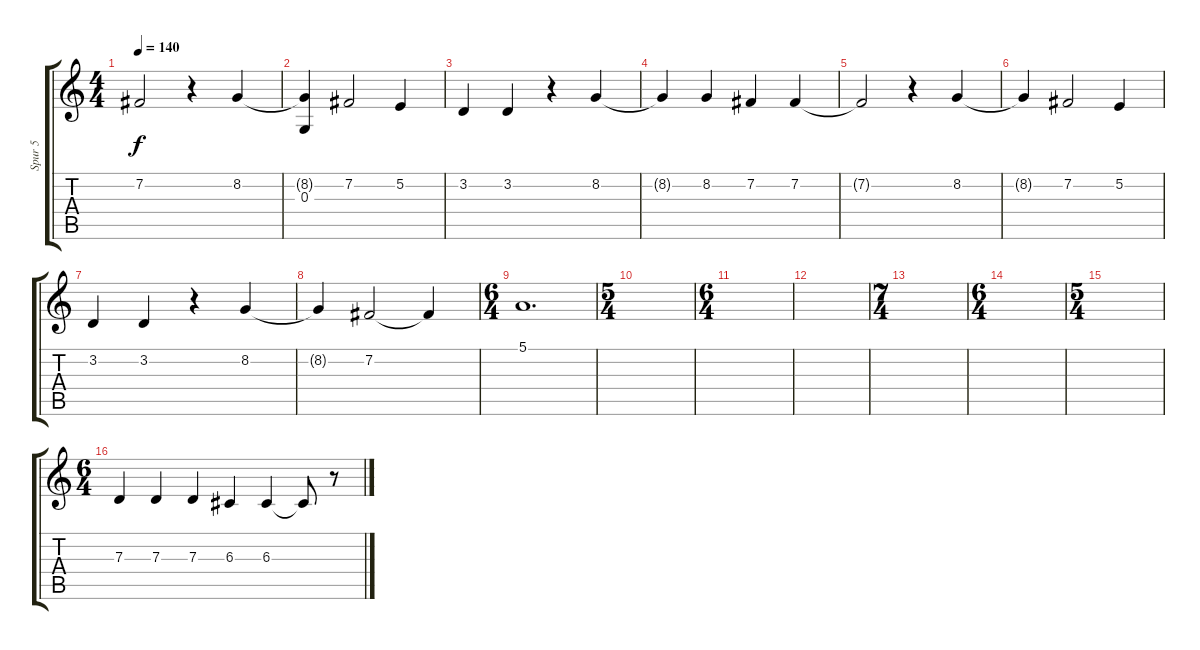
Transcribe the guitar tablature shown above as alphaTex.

\track ("Spur 5" "Spur 5") {instrument lead6voice}
\staff {score tabs}
\tuning (E4 B3 G3 D3 A2 E2) {hide}
\ts (4 4)
\tempo 140
\clef g2
\ks c
7.2.2{dy f} r.4 8.2.4 |
(8.2{t} 0.3).4 7.2.2 5.2.4 |
3.2.4 3.2.4 r.4 8.2.4 |
8.2{t}.4 8.2.4 7.2.4 7.2.4 |
7.2{t}.2 r.4 8.2.4 |
8.2{t}.4 7.2.2 5.2.4 |
3.2.4 3.2.4 r.4 8.2.4 |
8.2{t}.4 7.2.2 7.2{t}.4 |
\ts (6 4)
5.1.1{d} |
\ts (5 4)
|
\ts (6 4)
|
|
\ts (7 4)
|
\ts (6 4)
|
\ts (5 4)
|
\ts (6 4)
7.3.4 7.3.4 7.3.4 6.3.4 6.3.4 6.3{t}.8 r.8
